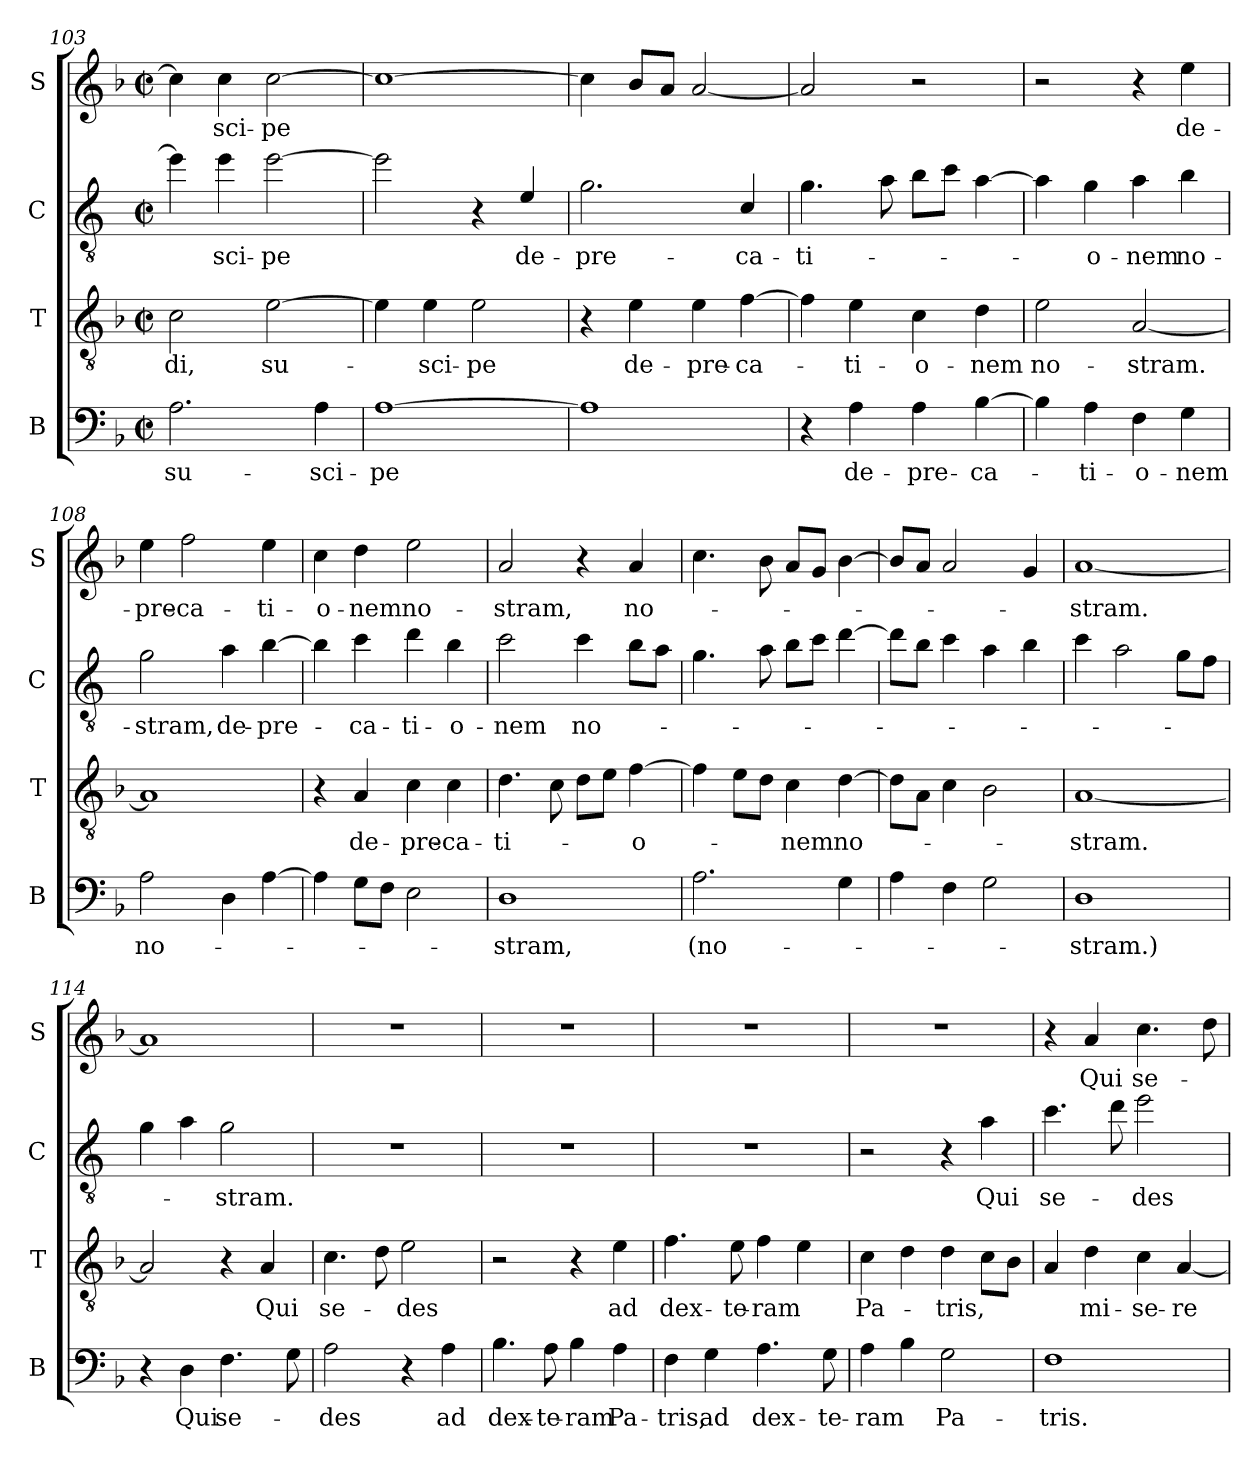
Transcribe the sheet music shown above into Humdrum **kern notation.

**kern	**text	**kern	**text	**kern	**text	**kern	**text
*part4	*part4	*part3	*part3	*part2	*part2	*part1	*part1
*staff4	*staff4	*staff3	*staff3	*staff2	*staff2	*staff1	*staff1
*I"B	*	*I"T	*	*I"C	*	*I"S	*
*I'B	*	*I'T	*	*I'C	*	*I'S	*
*clefF4	*	*clefGv2	*	*clefGv2	*	*clefG2	*
*	*	*	*	*ITrd4c7	*	*	*
*k[b-]	*	*k[b-]	*	*k[b-]	*	*k[b-]	*
*M2/2	*	*M2/2	*	*M2/2	*	*M2/2	*
*met(c|)	*	*met(c|)	*	*met(c|)	*	*met(c|)	*
=103	=103	=103	=103	=103	=103	=103	=103
!	!LO:LY:b	!	!LO:LY:b	!	!	!	!
2.A\	su-	2c\	-di,	4a\]	.	4cc\]	.
!	!	!	!	!	!LO:LY:b	!	!LO:LY:b
.	.	.	.	4a\	-sci-	4cc\	-sci-
!	!	!	!LO:LY:b	!	!LO:LY:b	!	!LO:LY:b
.	.	[2e\	su-	[2a\	-pe	[2cc\	-pe
!	!LO:LY:b	!	!	!	!	!	!
4A\	-sci-	.	.	.	.	.	.
=104	=104	=104	=104	=104	=104	=104	=104
!	!LO:LY:b	!	!	!	!	!	!
[1A	-pe	4e\]	.	2a\]	.	1cc_	.
!	!	!	!LO:LY:b	!	!	!	!
.	.	4e\	-sci-	.	.	.	.
!	!	!	!LO:LY:b	!	!	!	!
.	.	2e\	-pe	4r	.	.	.
!	!	!	!	!	!LO:LY:b	!	!
.	.	.	.	4A/	de-	.	.
=105	=105	=105	=105	=105	=105	=105	=105
!	!	!	!	!	!LO:LY:b	!	!
1A]	.	4r	.	2.c\	-pre-	4cc\]	.
!	!	!	!LO:LY:b	!	!	!	!
.	.	4e\	de-	.	.	8b-/L	.
.	.	.	.	.	.	8a/J	.
!	!	!	!LO:LY:b	!	!	!	!
.	.	4e\	-pre-	.	.	[2a/	.
!	!	!	!LO:LY:b	!	!LO:LY:b	!	!
.	.	[4f\	-ca-	4F/	-ca-	.	.
!!LO:PB:g=z
=106	=106	=106	=106	=106	=106	=106	=106
!	!	!	!	!	!LO:LY:b	!	!
4r	.	4f\]	.	4.c\	-ti-	2a/]	.
!	!LO:LY:b	!	!LO:LY:b	!	!	!	!
4A\	de-	4e\	-ti-	.	.	.	.
.	.	.	.	8d\	.	.	.
!	!LO:LY:b	!	!LO:LY:b	!	!	!	!
4A\	-pre-	4c\	-o-	8e\L	.	2r	.
.	.	.	.	8f\J	.	.	.
!	!LO:LY:b	!	!LO:LY:b	!	!	!	!
[4B-\	-ca-	4d\	-nem	[4d\	.	.	.
=107	=107	=107	=107	=107	=107	=107	=107
!	!	!	!LO:LY:b	!	!	!	!
4B-\]	.	2e\	no-	4d\]	.	2r	.
!	!LO:LY:b	!	!	!	!LO:LY:b	!	!
4A\	-ti-	.	.	4c\	-o-	.	.
!	!LO:LY:b	!	!LO:LY:b	!	!LO:LY:b	!	!
4F\	-o-	[2A/	-stram.	4d\	-nem	4r	.
!	!LO:LY:b	!	!	!	!LO:LY:b	!	!LO:LY:b
4G\	-nem	.	.	4e\	no-	4ee\	de-
=108	=108	=108	=108	=108	=108	=108	=108
!	!LO:LY:b	!	!	!	!LO:LY:b	!	!LO:LY:b
2A\	no-	1A]	.	2c\	-stram,	4ee\	-pre-
!	!	!	!	!	!	!	!LO:LY:b
.	.	.	.	.	.	2ff\	-ca-
!	!	!	!	!	!LO:LY:b	!	!
4D\	.	.	.	4d\	de-	.	.
!	!	!	!	!	!LO:LY:b	!	!LO:LY:b
[4A\	.	.	.	[4e\	-pre-	4ee\	-ti-
=109	=109	=109	=109	=109	=109	=109	=109
!	!	!	!	!	!	!	!LO:LY:b
4A\]	.	4r	.	4e\]	.	4cc\	-o-
!	!	!	!LO:LY:b	!	!LO:LY:b	!	!LO:LY:b
8G\L	.	4A/	de-	4f\	-ca-	4dd\	-nem
8F\J	.	.	.	.	.	.	.
!	!	!	!LO:LY:b	!	!LO:LY:b	!	!LO:LY:b
2E\	.	4c\	-pre-	4g\	-ti-	2ee\	no-
!	!	!	!LO:LY:b	!	!LO:LY:b	!	!
.	.	4c\	-ca-	4e\	-o-	.	.
=110	=110	=110	=110	=110	=110	=110	=110
!	!LO:LY:b	!	!LO:LY:b	!	!LO:LY:b	!	!LO:LY:b
1D	-stram,	4.d\	-ti-	2f\	-nem	2a/	-stram,
.	.	8c\	.	.	.	.	.
!	!	!	!	!	!LO:LY:b	!	!
.	.	8d\L	.	4f\	no-	4r	.
.	.	8e\J	.	.	.	.	.
!	!	!	!LO:LY:b	!	!	!	!LO:LY:b
.	.	[4f\	-o-	8e\L	.	4a/	no-
.	.	.	.	8d\J	.	.	.
!!LO:LB:g=z
=111	=111	=111	=111	=111	=111	=111	=111
!	!LO:LY:b	!	!	!	!	!	!
2.A\	(no-	4f\]	.	4.c\	.	4.cc\	.
.	.	8e\L	.	.	.	.	.
.	.	8d\J	.	8d\	.	8b-\	.
!	!	!	!LO:LY:b	!	!	!	!
.	.	4c\	-nem	8e\L	.	8a/L	.
.	.	.	.	8f\J	.	8g/J	.
!	!	!	!LO:LY:b	!	!	!	!
4G\	.	[4d\	no-	[4g\	.	[4b-\	.
=112	=112	=112	=112	=112	=112	=112	=112
4A\	.	8d\L]	.	8g\L]	.	8b-/L]	.
.	.	8A\J	.	8e\J	.	8a/J	.
4F\	.	4c\	.	4f\	.	2a/	.
2G\	.	2B-\	.	4d\	.	.	.
.	.	.	.	4e\	.	4g/	.
=113	=113	=113	=113	=113	=113	=113	=113
!	!LO:LY:b	!	!LO:LY:b	!	!	!	!LO:LY:b
1D	-stram.)	[1A	-stram.	4f\	.	[1a	-stram.
.	.	.	.	2d\	.	.	.
.	.	.	.	8c\L	.	.	.
.	.	.	.	8B-\J	.	.	.
=114	=114	=114	=114	=114	=114	=114	=114
4r	.	2A/]	.	4c\	.	1a]	.
!	!LO:LY:b	!	!	!	!	!	!
4D\	Qui	.	.	4d\	.	.	.
!	!LO:LY:b	!	!	!	!LO:LY:b	!	!
4.F\	se-	4r	.	2c\	-stram.	.	.
!	!	!	!LO:LY:b	!	!	!	!
.	.	4A/	Qui	.	.	.	.
8G\	.	.	.	.	.	.	.
=115	=115	=115	=115	=115	=115	=115	=115
!	!LO:LY:b	!	!LO:LY:b	!	!	!	!
2A\	-des	4.c\	se-	1r	.	1r	.
.	.	8d\	.	.	.	.	.
!	!	!	!LO:LY:b	!	!	!	!
4r	.	2e\	-des	.	.	.	.
!	!LO:LY:b	!	!	!	!	!	!
4A\	ad	.	.	.	.	.	.
=116	=116	=116	=116	=116	=116	=116	=116
!	!LO:LY:b	!	!	!	!	!	!
4.B-\	dex-	2r	.	1r	.	1r	.
!	!LO:LY:b	!	!	!	!	!	!
8A\	-te-	.	.	.	.	.	.
!	!LO:LY:b	!	!	!	!	!	!
4B-\	-ram	4r	.	.	.	.	.
!	!LO:LY:b	!	!LO:LY:b	!	!	!	!
4A\	Pa-	4e\	ad	.	.	.	.
!!LO:LB:g=z
=117	=117	=117	=117	=117	=117	=117	=117
!	!LO:LY:b	!	!LO:LY:b	!	!	!	!
4F\	-tris,	4.f\	dex-	1r	.	1r	.
!	!LO:LY:b	!	!	!	!	!	!
4G\	ad	.	.	.	.	.	.
!	!	!	!LO:LY:b	!	!	!	!
.	.	8e\	-te-	.	.	.	.
!	!LO:LY:b	!	!LO:LY:b	!	!	!	!
4.A\	dex-	4f\	-ram	.	.	.	.
.	.	4e\	.	.	.	.	.
!	!LO:LY:b	!	!	!	!	!	!
8G\	-te-	.	.	.	.	.	.
=118	=118	=118	=118	=118	=118	=118	=118
!	!LO:LY:b	!	!LO:LY:b	!	!	!	!
4A\	-ram	4c\	Pa-	2r	.	1r	.
4B-\	.	4d\	.	.	.	.	.
!	!LO:LY:b	!	!LO:LY:b	!	!	!	!
2G\	Pa-	4d\	-tris,	4r	.	.	.
!	!	!	!	!	!LO:LY:b	!	!
.	.	8c\L	.	4d\	Qui	.	.
.	.	8B-\J	.	.	.	.	.
=119	=119	=119	=119	=119	=119	=119	=119
!	!LO:LY:b	!	!	!	!LO:LY:b	!	!
1F	-tris.	4A/	.	4.f\	se-	4r	.
!	!	!	!LO:LY:b	!	!	!	!LO:LY:b
.	.	4d\	mi-	.	.	4a/	Qui
.	.	.	.	8g\	.	.	.
!	!	!	!LO:LY:b	!	!LO:LY:b	!	!LO:LY:b
.	.	4c\	-se-	2a\	-des	4.cc\	se-
!	!	!	!LO:LY:b	!	!	!	!
.	.	[4A/	-re-	.	.	.	.
.	.	.	.	.	.	8dd\	.
=	=	=	=	=	=	=	=
*-	*-	*-	*-	*-	*-	*-	*-
